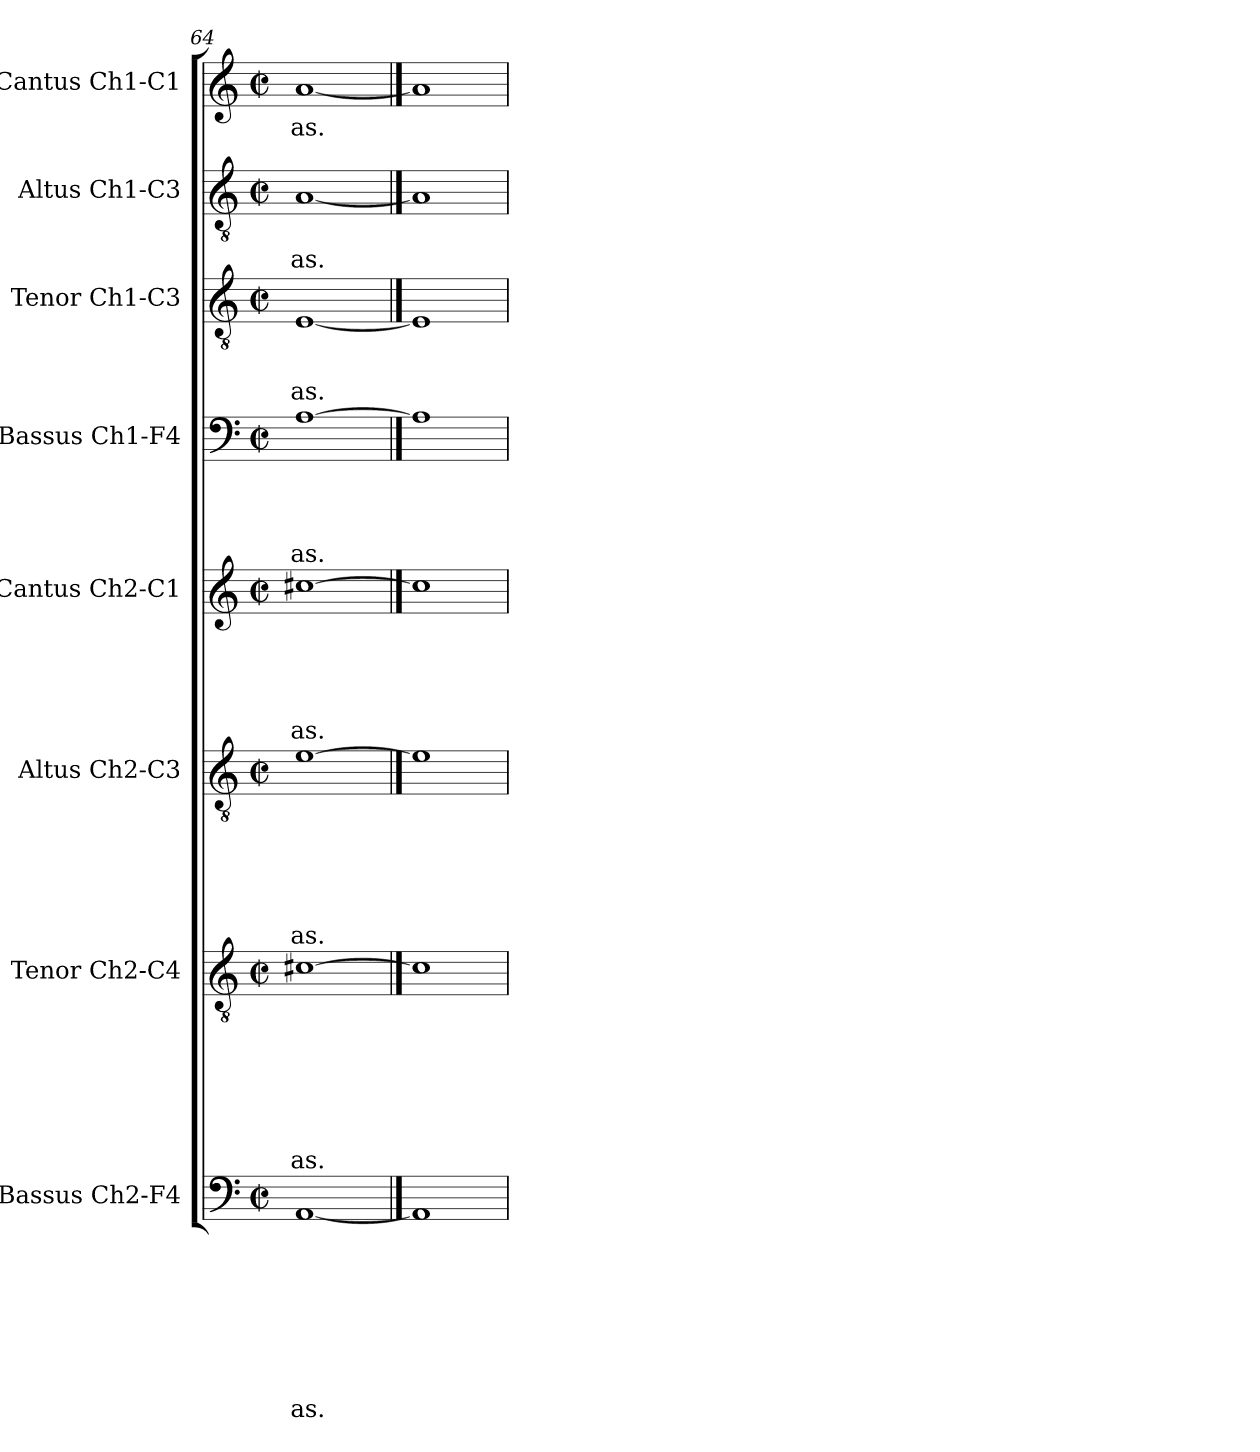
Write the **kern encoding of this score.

**kern	**text	**text	**text	**text	**text	**text	**text	**text	**kern	**text	**text	**text	**text	**text	**text	**text	**kern	**text	**text	**text	**text	**text	**text	**kern	**text	**text	**text	**text	**text	**kern	**text	**text	**text	**text	**kern	**text	**text	**text	**kern	**text	**text	**kern	**text
*part8	*part8	*part8	*part8	*part8	*part8	*part8	*part8	*part8	*part7	*part7	*part7	*part7	*part7	*part7	*part7	*part7	*part6	*part6	*part6	*part6	*part6	*part6	*part6	*part5	*part5	*part5	*part5	*part5	*part5	*part4	*part4	*part4	*part4	*part4	*part3	*part3	*part3	*part3	*part2	*part2	*part2	*part1	*part1
*staff8	*staff8	*staff8	*staff8	*staff8	*staff8	*staff8	*staff8	*staff8	*staff7	*staff7	*staff7	*staff7	*staff7	*staff7	*staff7	*staff7	*staff6	*staff6	*staff6	*staff6	*staff6	*staff6	*staff6	*staff5	*staff5	*staff5	*staff5	*staff5	*staff5	*staff4	*staff4	*staff4	*staff4	*staff4	*staff3	*staff3	*staff3	*staff3	*staff2	*staff2	*staff2	*staff1	*staff1
*I"Bassus Ch2-F4	*	*	*	*	*	*	*	*	*I"Tenor Ch2-C4	*	*	*	*	*	*	*	*I"Altus Ch2-C3	*	*	*	*	*	*	*I"Cantus Ch2-C1	*	*	*	*	*	*I"Bassus Ch1-F4	*	*	*	*	*I"Tenor Ch1-C3	*	*	*	*I"Altus Ch1-C3	*	*	*I"Cantus Ch1-C1	*
*I'B2	*	*	*	*	*	*	*	*	*I'T2	*	*	*	*	*	*	*	*I'A2	*	*	*	*	*	*	*I'C2	*	*	*	*	*	*I'B	*	*	*	*	*I'T	*	*	*	*I'A	*	*	*I'C	*
*clefF4	*	*	*	*	*	*	*	*	*clefGv2	*	*	*	*	*	*	*	*clefGv2	*	*	*	*	*	*	*clefG2	*	*	*	*	*	*clefF4	*	*	*	*	*clefGv2	*	*	*	*clefGv2	*	*	*clefG2	*
*k[]	*	*	*	*	*	*	*	*	*k[]	*	*	*	*	*	*	*	*k[]	*	*	*	*	*	*	*k[]	*	*	*	*	*	*k[]	*	*	*	*	*k[]	*	*	*	*k[]	*	*	*k[]	*
*C:	*	*	*	*	*	*	*	*	*C:	*	*	*	*	*	*	*	*C:	*	*	*	*	*	*	*C:	*	*	*	*	*	*C:	*	*	*	*	*C:	*	*	*	*C:	*	*	*C:	*
*M2/2	*	*	*	*	*	*	*	*	*M2/2	*	*	*	*	*	*	*	*M2/2	*	*	*	*	*	*	*M2/2	*	*	*	*	*	*M2/2	*	*	*	*	*M2/2	*	*	*	*M2/2	*	*	*M2/2	*
*met(c|)	*	*	*	*	*	*	*	*	*met(c|)	*	*	*	*	*	*	*	*met(c|)	*	*	*	*	*	*	*met(c|)	*	*	*	*	*	*met(c|)	*	*	*	*	*met(c|)	*	*	*	*met(c|)	*	*	*met(c|)	*
=64	=64	=64	=64	=64	=64	=64	=64	=64	=64	=64	=64	=64	=64	=64	=64	=64	=64	=64	=64	=64	=64	=64	=64	=64	=64	=64	=64	=64	=64	=64	=64	=64	=64	=64	=64	=64	=64	=64	=64	=64	=64	=64	=64
!	!	!	!	!	!	!	!	!LO:LY:b	!	!	!	!	!	!	!	!LO:LY:b	!	!	!	!	!	!	!LO:LY:b	!	!	!	!	!	!LO:LY:b	!	!	!	!	!LO:LY:b	!	!	!	!LO:LY:b	!	!	!LO:LY:b	!	!LO:LY:b
[1AA	.	.	.	.	.	.	.	-as.	[1c#X	.	.	.	.	.	.	-as.	[1e	.	.	.	.	.	-as.	[1cc#X	.	.	.	.	-as.	[1A	.	.	.	-as.	[1E	.	.	-as.	[1A	.	-as.	[1a	-as.
==65	==65	==65	==65	==65	==65	==65	==65	==65	==65	==65	==65	==65	==65	==65	==65	==65	==65	==65	==65	==65	==65	==65	==65	==65	==65	==65	==65	==65	==65	==65	==65	==65	==65	==65	==65	==65	==65	==65	==65	==65	==65	==65	==65
1AA]	.	.	.	.	.	.	.	.	1c#]	.	.	.	.	.	.	.	1e]	.	.	.	.	.	.	1cc#]	.	.	.	.	.	1A]	.	.	.	.	1E]	.	.	.	1A]	.	.	1a]	.
=	=	=	=	=	=	=	=	=	=	=	=	=	=	=	=	=	=	=	=	=	=	=	=	=	=	=	=	=	=	=	=	=	=	=	=	=	=	=	=	=	=	=	=
*-	*-	*-	*-	*-	*-	*-	*-	*-	*-	*-	*-	*-	*-	*-	*-	*-	*-	*-	*-	*-	*-	*-	*-	*-	*-	*-	*-	*-	*-	*-	*-	*-	*-	*-	*-	*-	*-	*-	*-	*-	*-	*-	*-
